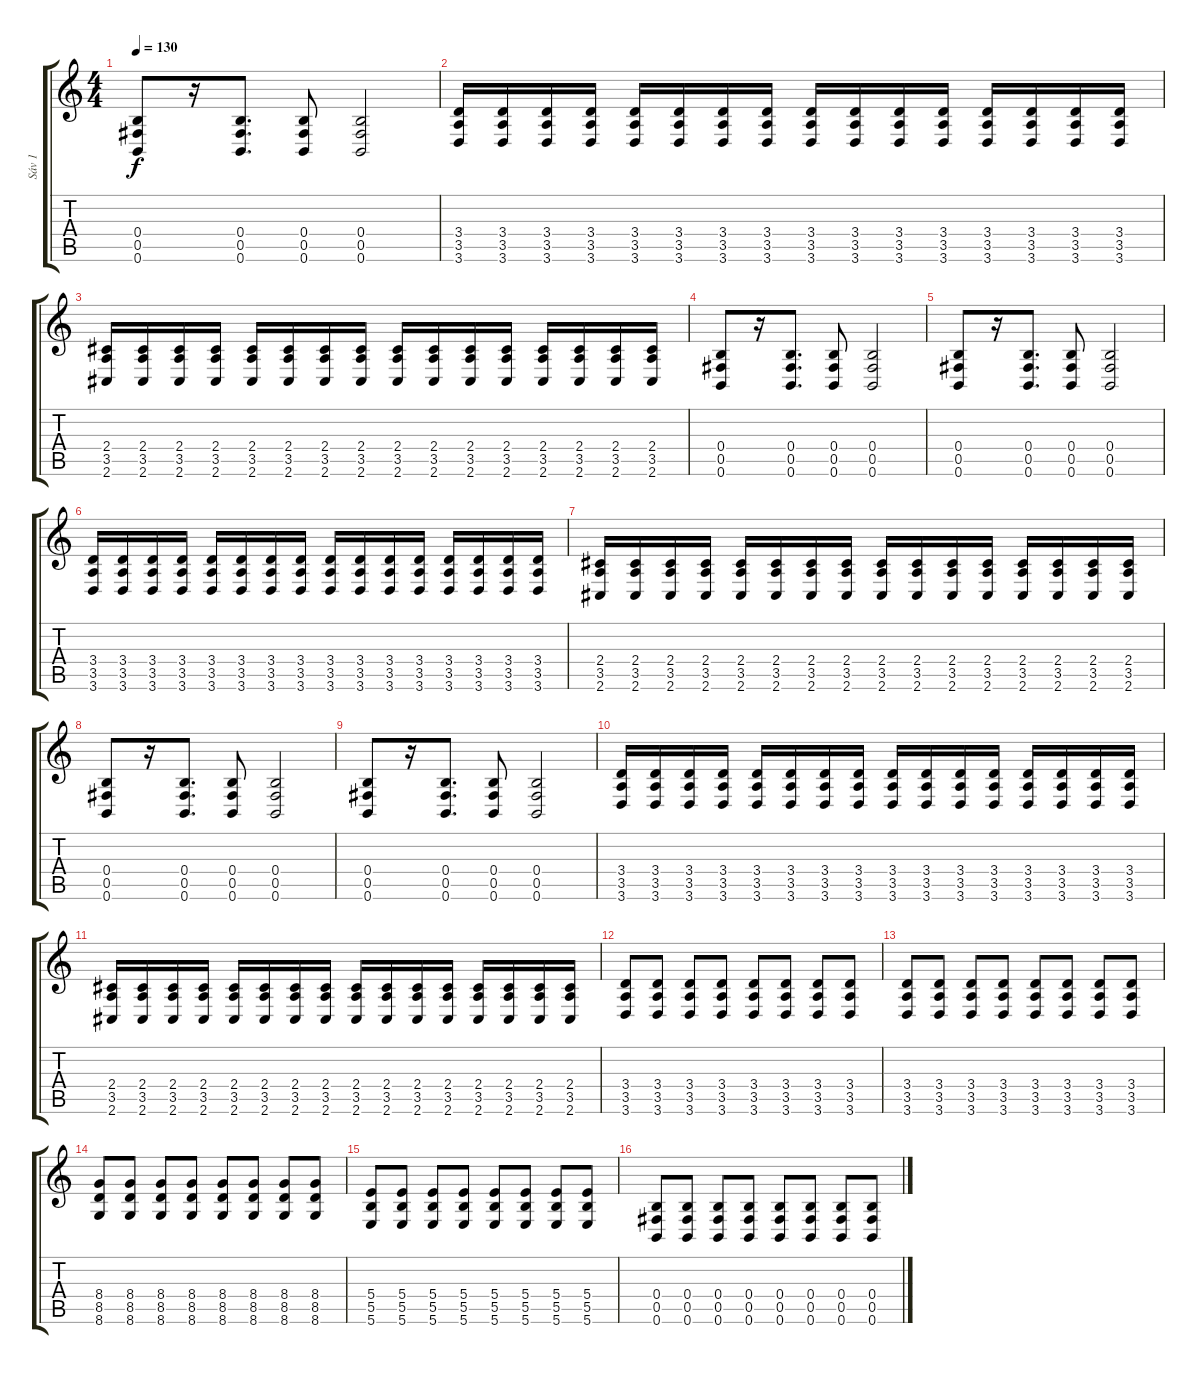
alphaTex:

\track ("Sáv 1" "Sáv 1") {instrument distortionguitar}
\staff {score tabs}
\tuning (Db4 Ab3 E3 B2 Gb2 B1) {hide}
\ts (4 4)
\tempo 130
\clef g2
\ks c
(0.4 0.5 0.6).8{dy f} r.16 (0.4 0.5 0.6).8{d} (0.4 0.5 0.6).8 (0.4 0.5 0.6).2 |
(3.4 3.5 3.6).16 (3.4 3.5 3.6).16 (3.4 3.5 3.6).16 (3.4 3.5 3.6).16 (3.4 3.5 3.6).16 (3.4 3.5 3.6).16 (3.4 3.5 3.6).16 (3.4 3.5 3.6).16 (3.4 3.5 3.6).16 (3.4 3.5 3.6).16 (3.4 3.5 3.6).16 (3.4 3.5 3.6).16 (3.4 3.5 3.6).16 (3.4 3.5 3.6).16 (3.4 3.5 3.6).16 (3.4 3.5 3.6).16 |
(2.4 3.5 2.6).16 (2.4 3.5 2.6).16 (2.4 3.5 2.6).16 (2.4 3.5 2.6).16 (2.4 3.5 2.6).16 (2.4 3.5 2.6).16 (2.4 3.5 2.6).16 (2.4 3.5 2.6).16 (2.4 3.5 2.6).16 (2.4 3.5 2.6).16 (2.4 3.5 2.6).16 (2.4 3.5 2.6).16 (2.4 3.5 2.6).16 (2.4 3.5 2.6).16 (2.4 3.5 2.6).16 (2.4 3.5 2.6).16 |
(0.4 0.5 0.6).8 r.16 (0.4 0.5 0.6).8{d} (0.4 0.5 0.6).8 (0.4 0.5 0.6).2 |
(0.4 0.5 0.6).8 r.16 (0.4 0.5 0.6).8{d} (0.4 0.5 0.6).8 (0.4 0.5 0.6).2 |
(3.4 3.5 3.6).16 (3.4 3.5 3.6).16 (3.4 3.5 3.6).16 (3.4 3.5 3.6).16 (3.4 3.5 3.6).16 (3.4 3.5 3.6).16 (3.4 3.5 3.6).16 (3.4 3.5 3.6).16 (3.4 3.5 3.6).16 (3.4 3.5 3.6).16 (3.4 3.5 3.6).16 (3.4 3.5 3.6).16 (3.4 3.5 3.6).16 (3.4 3.5 3.6).16 (3.4 3.5 3.6).16 (3.4 3.5 3.6).16 |
(2.4 3.5 2.6).16 (2.4 3.5 2.6).16 (2.4 3.5 2.6).16 (2.4 3.5 2.6).16 (2.4 3.5 2.6).16 (2.4 3.5 2.6).16 (2.4 3.5 2.6).16 (2.4 3.5 2.6).16 (2.4 3.5 2.6).16 (2.4 3.5 2.6).16 (2.4 3.5 2.6).16 (2.4 3.5 2.6).16 (2.4 3.5 2.6).16 (2.4 3.5 2.6).16 (2.4 3.5 2.6).16 (2.4 3.5 2.6).16 |
(0.4 0.5 0.6).8 r.16 (0.4 0.5 0.6).8{d} (0.4 0.5 0.6).8 (0.4 0.5 0.6).2 |
(0.4 0.5 0.6).8 r.16 (0.4 0.5 0.6).8{d} (0.4 0.5 0.6).8 (0.4 0.5 0.6).2 |
(3.4 3.5 3.6).16 (3.4 3.5 3.6).16 (3.4 3.5 3.6).16 (3.4 3.5 3.6).16 (3.4 3.5 3.6).16 (3.4 3.5 3.6).16 (3.4 3.5 3.6).16 (3.4 3.5 3.6).16 (3.4 3.5 3.6).16 (3.4 3.5 3.6).16 (3.4 3.5 3.6).16 (3.4 3.5 3.6).16 (3.4 3.5 3.6).16 (3.4 3.5 3.6).16 (3.4 3.5 3.6).16 (3.4 3.5 3.6).16 |
(2.4 3.5 2.6).16 (2.4 3.5 2.6).16 (2.4 3.5 2.6).16 (2.4 3.5 2.6).16 (2.4 3.5 2.6).16 (2.4 3.5 2.6).16 (2.4 3.5 2.6).16 (2.4 3.5 2.6).16 (2.4 3.5 2.6).16 (2.4 3.5 2.6).16 (2.4 3.5 2.6).16 (2.4 3.5 2.6).16 (2.4 3.5 2.6).16 (2.4 3.5 2.6).16 (2.4 3.5 2.6).16 (2.4 3.5 2.6).16 |
(3.4 3.5 3.6).8 (3.4 3.5 3.6).8 (3.4 3.5 3.6).8 (3.4 3.5 3.6).8 (3.4 3.5 3.6).8 (3.4 3.5 3.6).8 (3.4 3.5 3.6).8 (3.4 3.5 3.6).8 |
(3.4 3.5 3.6).8 (3.4 3.5 3.6).8 (3.4 3.5 3.6).8 (3.4 3.5 3.6).8 (3.4 3.5 3.6).8 (3.4 3.5 3.6).8 (3.4 3.5 3.6).8 (3.4 3.5 3.6).8 |
(8.4 8.5 8.6).8 (8.4 8.5 8.6).8 (8.4 8.5 8.6).8 (8.4 8.5 8.6).8 (8.4 8.5 8.6).8 (8.4 8.5 8.6).8 (8.4 8.5 8.6).8 (8.4 8.5 8.6).8 |
(5.4 5.5 5.6).8 (5.4 5.5 5.6).8 (5.4 5.5 5.6).8 (5.4 5.5 5.6).8 (5.4 5.5 5.6).8 (5.4 5.5 5.6).8 (5.4 5.5 5.6).8 (5.4 5.5 5.6).8 |
(0.4 0.5 0.6).8 (0.4 0.5 0.6).8 (0.4 0.5 0.6).8 (0.4 0.5 0.6).8 (0.4 0.5 0.6).8 (0.4 0.5 0.6).8 (0.4 0.5 0.6).8 (0.4 0.5 0.6).8
